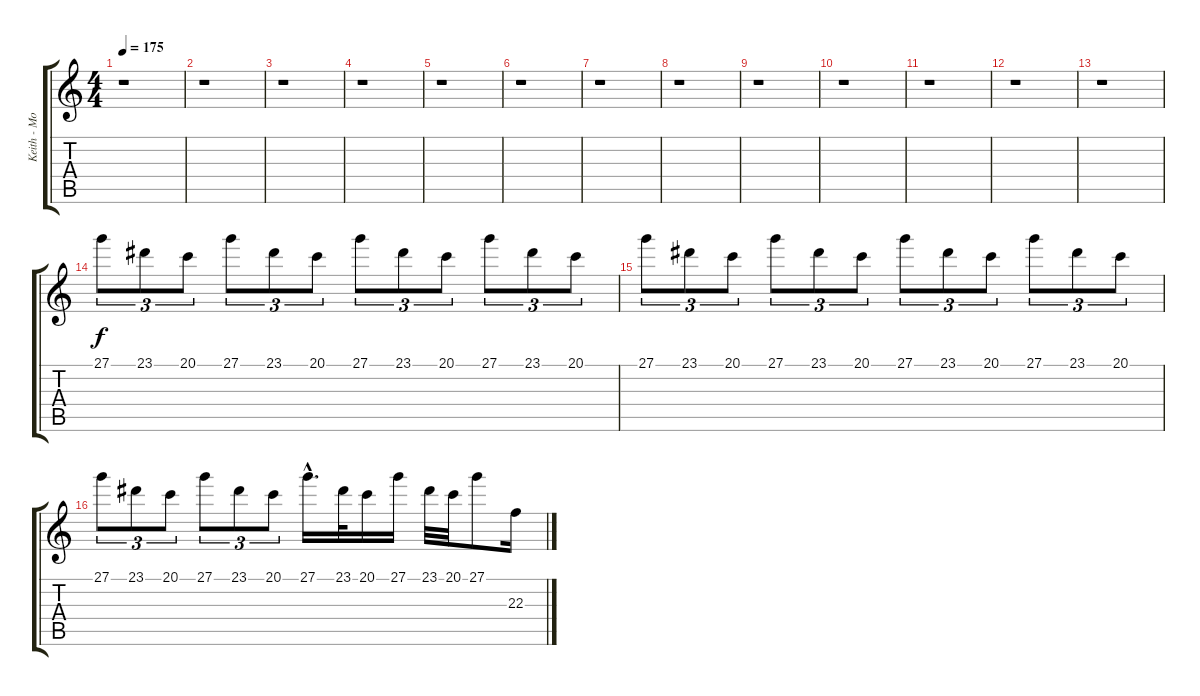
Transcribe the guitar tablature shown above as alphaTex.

\track ("Keith - Moog" "Keith - Mo") {instrument lead2sawtooth}
\staff {score tabs}
\tuning (E4 B3 G3 D3 A2 E2) {hide}
\ts (4 4)
\tempo 175
\clef g2
\ks c
r.1{dy f} |
r.1 |
r.1 |
r.1 |
r.1 |
r.1 |
r.1 |
r.1 |
r.1 |
r.1 |
r.1 |
r.1 |
r.1 |
27.1.8{tu (3 2)} 23.1.8{tu (3 2)} 20.1.8{tu (3 2)} 27.1.8{tu (3 2)} 23.1.8{tu (3 2)} 20.1.8{tu (3 2)} 27.1.8{tu (3 2)} 23.1.8{tu (3 2)} 20.1.8{tu (3 2)} 27.1.8{tu (3 2)} 23.1.8{tu (3 2)} 20.1.8{tu (3 2)} |
27.1.8{tu (3 2)} 23.1.8{tu (3 2)} 20.1.8{tu (3 2)} 27.1.8{tu (3 2)} 23.1.8{tu (3 2)} 20.1.8{tu (3 2)} 27.1.8{tu (3 2)} 23.1.8{tu (3 2)} 20.1.8{tu (3 2)} 27.1.8{tu (3 2)} 23.1.8{tu (3 2)} 20.1.8{tu (3 2)} |
27.1.8{tu (3 2)} 23.1.8{tu (3 2)} 20.1.8{tu (3 2)} 27.1.8{tu (3 2)} 23.1.8{tu (3 2)} 20.1.8{tu (3 2)} 27.1{hac}.16{d} 23.1.32 20.1.16 27.1.16 23.1.32 20.1.32 27.1.8 22.3.16
